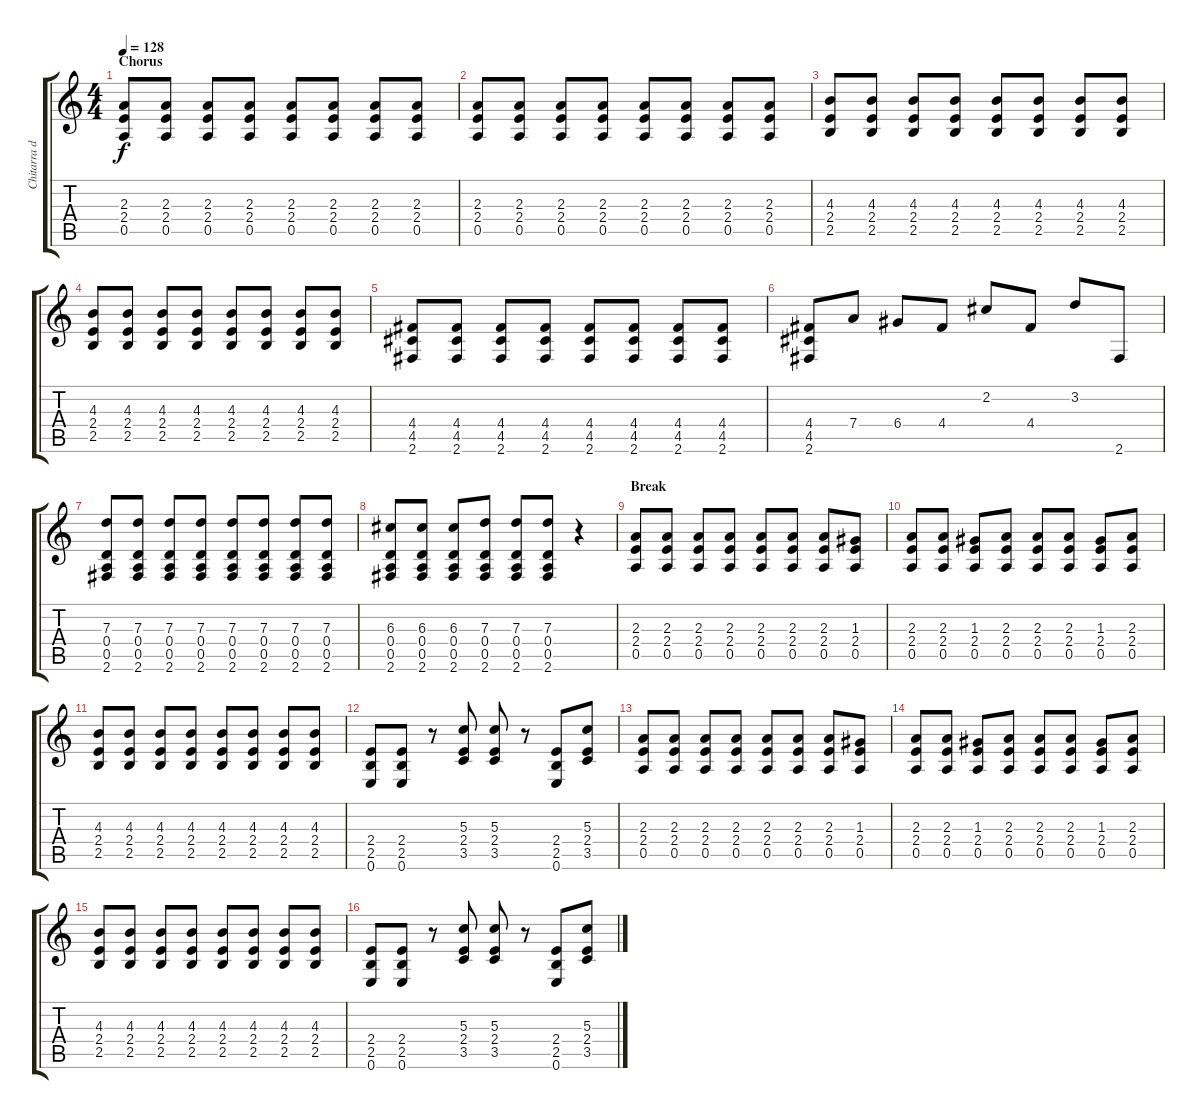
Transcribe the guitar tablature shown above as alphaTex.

\track ("Chitarra distorta" "Chitarra d") {instrument overdrivenguitar}
\staff {score tabs}
\tuning (E4 B3 G3 D3 A2 E2) {hide}
\ts (4 4)
\section ("" "Chorus")
\tempo 128
\clef g2
\ks c
(2.3 2.4 0.5).8{dy f} (2.3 2.4 0.5).8 (2.3 2.4 0.5).8 (2.3 2.4 0.5).8 (2.3 2.4 0.5).8 (2.3 2.4 0.5).8 (2.3 2.4 0.5).8 (2.3 2.4 0.5).8 |
(2.3 2.4 0.5).8 (2.3 2.4 0.5).8 (2.3 2.4 0.5).8 (2.3 2.4 0.5).8 (2.3 2.4 0.5).8 (2.3 2.4 0.5).8 (2.3 2.4 0.5).8 (2.3 2.4 0.5).8 |
(4.3 2.4 2.5).8 (4.3 2.4 2.5).8 (4.3 2.4 2.5).8 (4.3 2.4 2.5).8 (4.3 2.4 2.5).8 (4.3 2.4 2.5).8 (4.3 2.4 2.5).8 (4.3 2.4 2.5).8 |
(4.3 2.4 2.5).8 (4.3 2.4 2.5).8 (4.3 2.4 2.5).8 (4.3 2.4 2.5).8 (4.3 2.4 2.5).8 (4.3 2.4 2.5).8 (4.3 2.4 2.5).8 (4.3 2.4 2.5).8 |
(4.4 4.5 2.6).8 (4.4 4.5 2.6).8 (4.4 4.5 2.6).8 (4.4 4.5 2.6).8 (4.4 4.5 2.6).8 (4.4 4.5 2.6).8 (4.4 4.5 2.6).8 (4.4 4.5 2.6).8 |
(4.4 4.5 2.6).8 7.4.8 6.4.8 4.4.8 2.2.8 4.4.8 3.2.8 2.6.8 |
(7.3 0.4 0.5 2.6).8 (7.3 0.4 0.5 2.6).8 (7.3 0.4 0.5 2.6).8 (7.3 0.4 0.5 2.6).8 (7.3 0.4 0.5 2.6).8 (7.3 0.4 0.5 2.6).8 (7.3 0.4 0.5 2.6).8 (7.3 0.4 0.5 2.6).8 |
(6.3 0.4 0.5 2.6).8 (6.3 0.4 0.5 2.6).8 (6.3 0.4 0.5 2.6).8 (7.3 0.4 0.5 2.6).8 (7.3 0.4 0.5 2.6).8 (7.3 0.4 0.5 2.6).8 r.4 |
\section ("" "Break")
(2.3 2.4 0.5).8 (2.3 2.4 0.5).8 (2.3 2.4 0.5).8 (2.3 2.4 0.5).8 (2.3 2.4 0.5).8 (2.3 2.4 0.5).8 (2.3 2.4 0.5).8 (1.3 2.4 0.5).8 |
(2.3 2.4 0.5).8 (2.3 2.4 0.5).8 (1.3 2.4 0.5).8 (2.3 2.4 0.5).8 (2.3 2.4 0.5).8 (2.3 2.4 0.5).8 (1.3 2.4 0.5).8 (2.3 2.4 0.5).8 |
(4.3 2.4 2.5).8 (4.3 2.4 2.5).8 (4.3 2.4 2.5).8 (4.3 2.4 2.5).8 (4.3 2.4 2.5).8 (4.3 2.4 2.5).8 (4.3 2.4 2.5).8 (4.3 2.4 2.5).8 |
(2.4 2.5 0.6).8 (2.4 2.5 0.6).8 r.8 (5.3 2.4 3.5).8 (5.3 2.4 3.5).8 r.8 (2.4 2.5 0.6).8 (5.3 2.4 3.5).8 |
(2.3 2.4 0.5).8 (2.3 2.4 0.5).8 (2.3 2.4 0.5).8 (2.3 2.4 0.5).8 (2.3 2.4 0.5).8 (2.3 2.4 0.5).8 (2.3 2.4 0.5).8 (1.3 2.4 0.5).8 |
(2.3 2.4 0.5).8 (2.3 2.4 0.5).8 (1.3 2.4 0.5).8 (2.3 2.4 0.5).8 (2.3 2.4 0.5).8 (2.3 2.4 0.5).8 (1.3 2.4 0.5).8 (2.3 2.4 0.5).8 |
(4.3 2.4 2.5).8 (4.3 2.4 2.5).8 (4.3 2.4 2.5).8 (4.3 2.4 2.5).8 (4.3 2.4 2.5).8 (4.3 2.4 2.5).8 (4.3 2.4 2.5).8 (4.3 2.4 2.5).8 |
(2.4 2.5 0.6).8 (2.4 2.5 0.6).8 r.8 (5.3 2.4 3.5).8 (5.3 2.4 3.5).8 r.8 (2.4 2.5 0.6).8 (5.3 2.4 3.5).8
